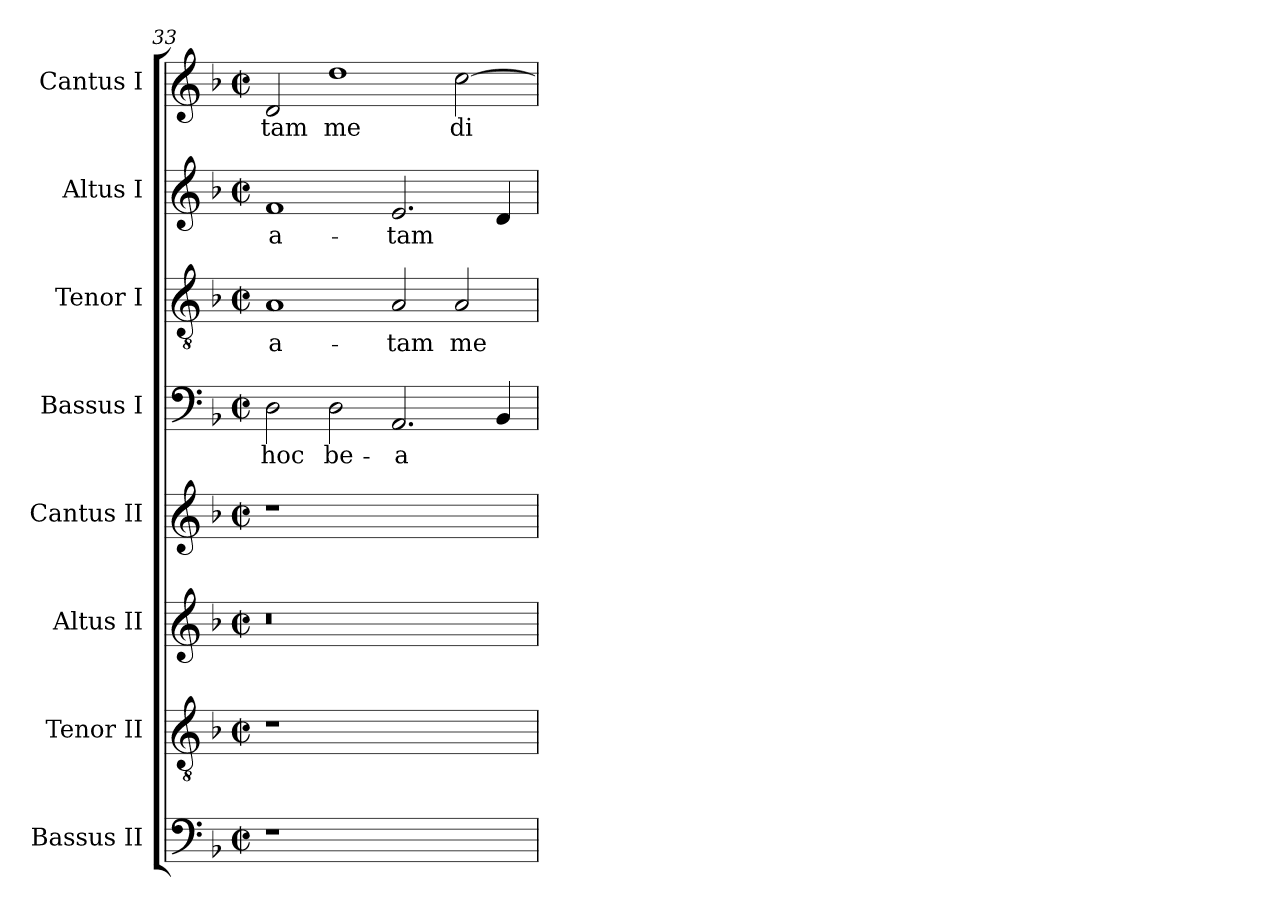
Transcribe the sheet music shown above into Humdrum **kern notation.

**kern	**kern	**kern	**kern	**kern	**text	**kern	**text	**kern	**text	**kern	**text
*part8	*part7	*part6	*part5	*part4	*part4	*part3	*part3	*part2	*part2	*part1	*part1
*staff8	*staff7	*staff6	*staff5	*staff4	*staff4	*staff3	*staff3	*staff2	*staff2	*staff1	*staff1
*I"Bassus II	*I"Tenor II	*I"Altus II	*I"Cantus II	*I"Bassus I	*	*I"Tenor I	*	*I"Altus I	*	*I"Cantus I	*
*clefF4	*clefGv2	*clefG2	*clefG2	*clefF4	*	*clefGv2	*	*clefG2	*	*clefG2	*
*k[b-]	*k[b-]	*k[b-]	*k[b-]	*k[b-]	*	*k[b-]	*	*k[b-]	*	*k[b-]	*
*F:	*F:	*F:	*F:	*F:	*	*F:	*	*F:	*	*F:	*
*M2/2	*M2/2	*M2/2	*M2/2	*M2/2	*	*M2/2	*	*M2/2	*	*M2/2	*
*met(c|)	*met(c|)	*met(c|)	*met(c|)	*met(c|)	*	*met(c|)	*	*met(c|)	*	*met(c|)	*
=33	=33	=33	=33	=33	=33	=33	=33	=33	=33	=33	=33
!	!	!	!	!	!LO:LY:b:cj	!	!LO:LY:b:cj	!	!LO:LY:b:cj	!	!LO:LY:b:cj
1r	1r	0r	1r	2D\	hoc	1A	-a-	1f	a-	2d/	-tam
!	!	!	!	!	!LO:LY:b:cj	!	!	!	!	!	!LO:LY:b:cj
.	.	.	.	2D\	be-	.	.	.	.	1dd	me
!	!	!	!	!	!LO:LY:b:cj	!	!LO:LY:b:cj	!	!LO:LY:b:cj	!	!
1ryy	1ryy	.	1ryy	2.AA/	-a-	2A/	-tam	2.e/	-tam	.	.
!	!	!	!	!	!	!	!LO:LY:b:cj	!	!	!	!LO:LY:b:cj
.	.	.	.	.	.	2A/	me	.	.	[>2cc\	di-
!	!	!	!	!	!LO:LY:b:cj	!	!	!	!LO:LY:b:cj	!	!
.	.	.	.	4BB-/	--	.	.	4d/	.	.	.
=	=	=	=	=	=	=	=	=	=	=	=
*-	*-	*-	*-	*-	*-	*-	*-	*-	*-	*-	*-
